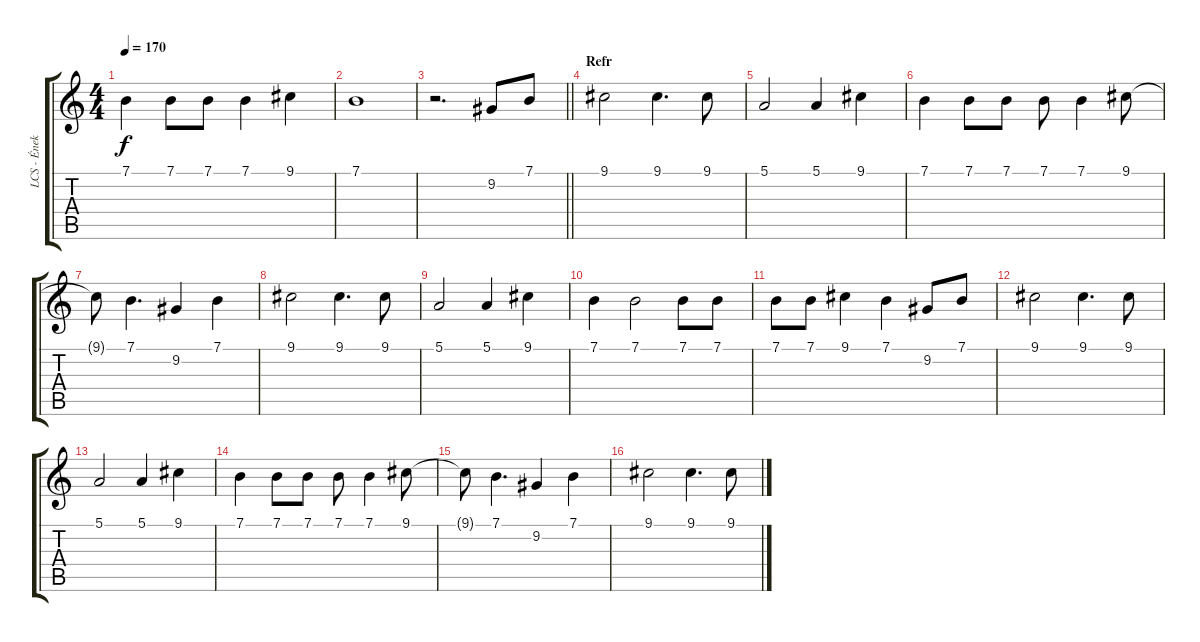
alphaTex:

\track ("LCS - Ének" "LCS - Ének") {instrument trumpet}
\staff {score tabs}
\tuning (E4 B3 G3 D3 A2 E2) {hide}
\ts (4 4)
\tempo 170
\clef g2
\ks c
7.1.4{dy f} 7.1.8 7.1.8 7.1.4 9.1.4 |
7.1.1 |
\barLineRight lightlight
r.2{d} 9.2.8 7.1.8 |
\section ("" "Refr")
9.1.2 9.1.4{d} 9.1.8 |
5.1.2 5.1.4 9.1.4 |
7.1.4 7.1.8 7.1.8 7.1.8 7.1.4 9.1.8 |
9.1{t}.8 7.1.4{d} 9.2.4 7.1.4 |
9.1.2 9.1.4{d} 9.1.8 |
5.1.2 5.1.4 9.1.4 |
7.1.4 7.1.2 7.1.8 7.1.8 |
7.1.8 7.1.8 9.1.4 7.1.4 9.2.8 7.1.8 |
9.1.2 9.1.4{d} 9.1.8 |
5.1.2 5.1.4 9.1.4 |
7.1.4 7.1.8 7.1.8 7.1.8 7.1.4 9.1.8 |
9.1{t}.8 7.1.4{d} 9.2.4 7.1.4 |
9.1.2 9.1.4{d} 9.1.8
